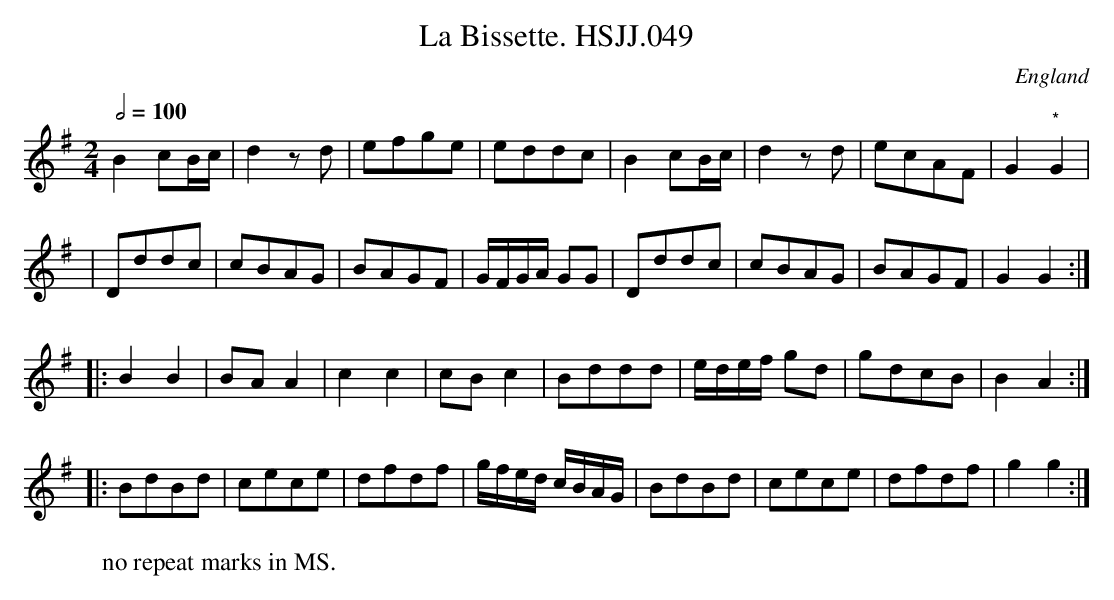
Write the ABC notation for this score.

X:1
T:La Bissette. HSJJ.049
M:2/4
L:1/8
Q:1/2=100
O:England
K:G
B2cB/c/|d2zd|efge|eddc|B2cB/c/|d2zd|ecAF|G2"*"G2|
|Dddc|cBAG|BAGF|G/F/G/A/ GG|Dddc|cBAG|BAGF|G2G2:|
|:B2B2|BAA2|c2c2|cBc2|Bddd|e/d/e/f/ gd|gdcB|B2A2:|
|:BdBd|cece|dfdf|g/f/e/d/ c/B/A/G/|BdBd|cece|dfdf|g2g2:|
W:no repeat marks in MS.
